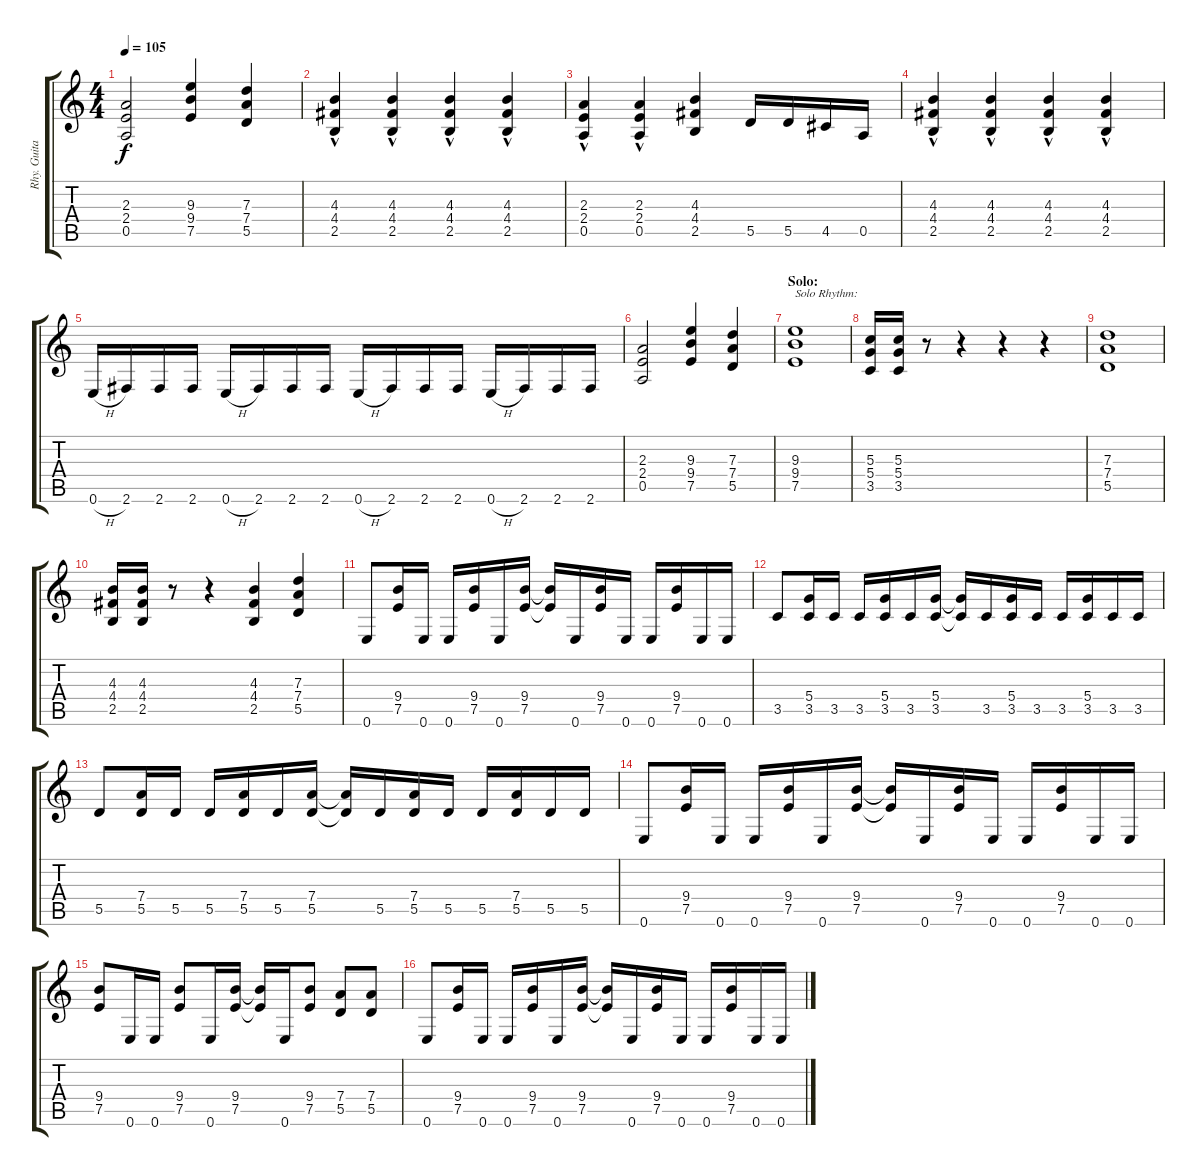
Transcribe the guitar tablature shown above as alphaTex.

\track ("Rhy. Guitar 1" "Rhy. Guita") {instrument overdrivenguitar}
\staff {score tabs}
\tuning (E4 B3 G3 D3 A2 E2) {hide}
\ts (4 4)
\tempo 105
\clef g2
\ks c
(2.3 2.4 0.5).2{dy f} (9.3 9.4 7.5).4 (7.3 7.4 5.5).4 |
(4.3{hac} 4.4{hac} 2.5{hac}).4 (4.3{hac} 4.4{hac} 2.5{hac}).4 (4.3{hac} 4.4{hac} 2.5{hac}).4 (4.3{hac} 4.4{hac} 2.5{hac}).4 |
(2.3{hac} 2.4{hac} 0.5{hac}).4 (2.3{hac} 2.4{hac} 0.5{hac}).4 (4.3 4.4 2.5).4 5.5.16 5.5.16 4.5.16 0.5.16 |
(4.3{hac} 4.4{hac} 2.5{hac}).4 (4.3{hac} 4.4{hac} 2.5{hac}).4 (4.3{hac} 4.4{hac} 2.5{hac}).4 (4.3{hac} 4.4{hac} 2.5{hac}).4 |
0.6{h}.16 2.6.16 2.6.16 2.6.16 0.6{h}.16 2.6.16 2.6.16 2.6.16 0.6{h}.16 2.6.16 2.6.16 2.6.16 0.6{h}.16 2.6.16 2.6.16 2.6.16 |
(2.3 2.4 0.5).2 (9.3 9.4 7.5).4 (7.3 7.4 5.5).4 |
\section ("" "Solo:")
(9.3 9.4 7.5).1{txt "Solo Rhythm:"} |
(5.3 5.4 3.5).16 (5.3 5.4 3.5).16 r.8 r.4 r.4 r.4 |
(7.3 7.4 5.5).1 |
(4.3 4.4 2.5).16 (4.3 4.4 2.5).16 r.8 r.4 (4.3 4.4 2.5).4 (7.3 7.4 5.5).4 |
0.6.8 (9.4 7.5).16 0.6.16 0.6.16 (9.4 7.5).16 0.6.16 (9.4 7.5).16 (9.4{t} 7.5{t}).16 0.6.16 (9.4 7.5).16 0.6.16 0.6.16 (9.4 7.5).16 0.6.16 0.6.16 |
3.5.8 (5.4 3.5).16 3.5.16 3.5.16 (5.4 3.5).16 3.5.16 (5.4 3.5).16 (5.4{t} 3.5{t}).16 3.5.16 (5.4 3.5).16 3.5.16 3.5.16 (5.4 3.5).16 3.5.16 3.5.16 |
5.5.8 (7.4 5.5).16 5.5.16 5.5.16 (7.4 5.5).16 5.5.16 (7.4 5.5).16 (7.4{t} 5.5{t}).16 5.5.16 (7.4 5.5).16 5.5.16 5.5.16 (7.4 5.5).16 5.5.16 5.5.16 |
0.6.8 (9.4 7.5).16 0.6.16 0.6.16 (9.4 7.5).16 0.6.16 (9.4 7.5).16 (9.4{t} 7.5{t}).16 0.6.16 (9.4 7.5).16 0.6.16 0.6.16 (9.4 7.5).16 0.6.16 0.6.16 |
(9.4 7.5).8 0.6.16 0.6.16 (9.4 7.5).8 0.6.16 (9.4 7.5).16 (9.4{t} 7.5{t}).16 0.6.16 (9.4 7.5).8 (7.4 5.5).8 (7.4 5.5).8 |
0.6.8 (9.4 7.5).16 0.6.16 0.6.16 (9.4 7.5).16 0.6.16 (9.4 7.5).16 (9.4{t} 7.5{t}).16 0.6.16 (9.4 7.5).16 0.6.16 0.6.16 (9.4 7.5).16 0.6.16 0.6.16
